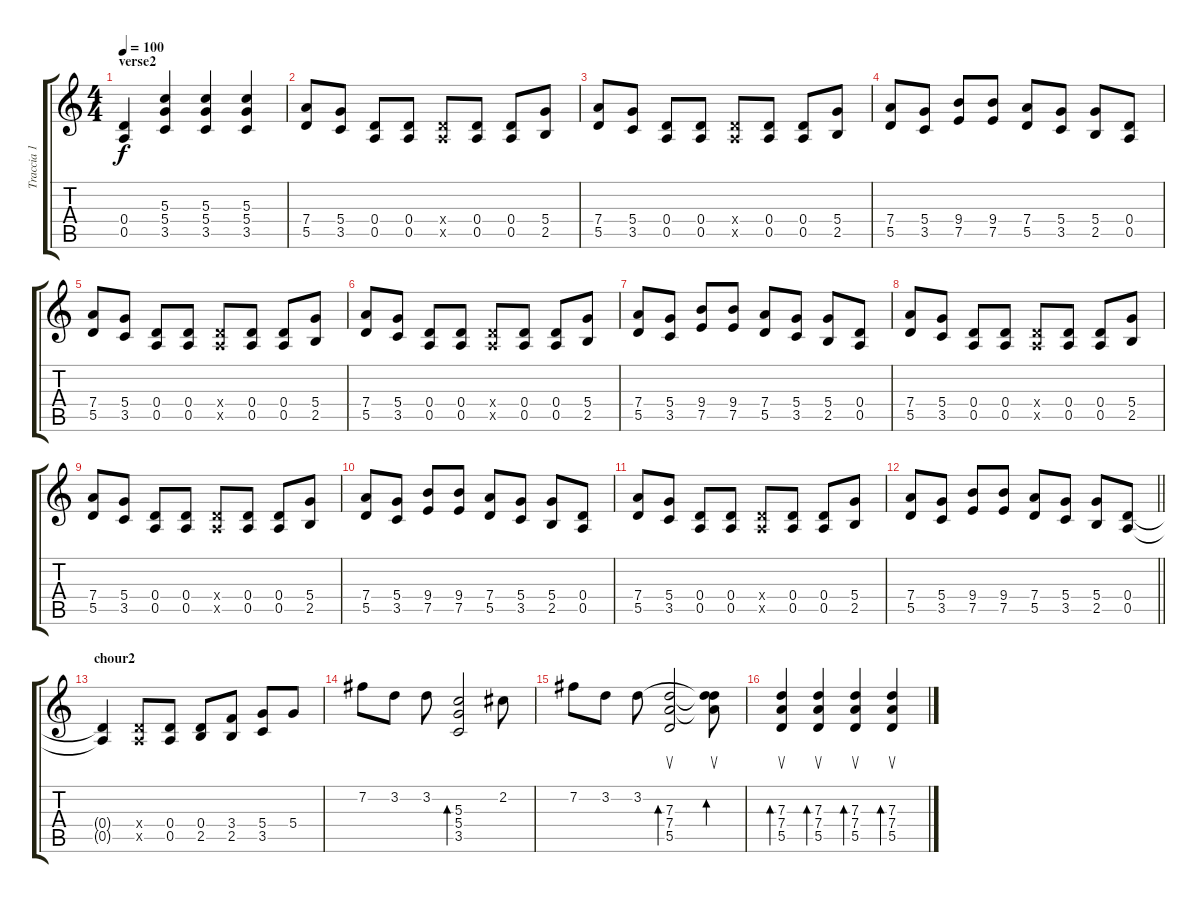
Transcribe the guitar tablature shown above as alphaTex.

\track ("Traccia 1" "Traccia 1") {instrument distortionguitar}
\staff {score tabs}
\tuning (E4 B3 G3 D3 A2 E2) {hide}
\ts (4 4)
\section ("" "verse2")
\tempo 100
\clef g2
\ks c
(0.4 0.5).4{dy f} (5.3 5.4 3.5).4 (5.3 5.4 3.5).4 (5.3 5.4 3.5).4 |
(7.4 5.5).8 (5.4 3.5).8 (0.4 0.5).8 (0.4 0.5).8 (0.4{x} 0.5{x}).8 (0.4 0.5).8 (0.4 0.5).8 (5.4 2.5).8 |
(7.4 5.5).8 (5.4 3.5).8 (0.4 0.5).8 (0.4 0.5).8 (0.4{x} 0.5{x}).8 (0.4 0.5).8 (0.4 0.5).8 (5.4 2.5).8 |
(7.4 5.5).8 (5.4 3.5).8 (9.4 7.5).8 (9.4 7.5).8 (7.4 5.5).8 (5.4 3.5).8 (5.4 2.5).8 (0.4 0.5).8 |
(7.4 5.5).8 (5.4 3.5).8 (0.4 0.5).8 (0.4 0.5).8 (0.4{x} 0.5{x}).8 (0.4 0.5).8 (0.4 0.5).8 (5.4 2.5).8 |
(7.4 5.5).8 (5.4 3.5).8 (0.4 0.5).8 (0.4 0.5).8 (0.4{x} 0.5{x}).8 (0.4 0.5).8 (0.4 0.5).8 (5.4 2.5).8 |
(7.4 5.5).8 (5.4 3.5).8 (9.4 7.5).8 (9.4 7.5).8 (7.4 5.5).8 (5.4 3.5).8 (5.4 2.5).8 (0.4 0.5).8 |
(7.4 5.5).8 (5.4 3.5).8 (0.4 0.5).8 (0.4 0.5).8 (0.4{x} 0.5{x}).8 (0.4 0.5).8 (0.4 0.5).8 (5.4 2.5).8 |
(7.4 5.5).8 (5.4 3.5).8 (0.4 0.5).8 (0.4 0.5).8 (0.4{x} 0.5{x}).8 (0.4 0.5).8 (0.4 0.5).8 (5.4 2.5).8 |
(7.4 5.5).8 (5.4 3.5).8 (9.4 7.5).8 (9.4 7.5).8 (7.4 5.5).8 (5.4 3.5).8 (5.4 2.5).8 (0.4 0.5).8 |
(7.4 5.5).8 (5.4 3.5).8 (0.4 0.5).8 (0.4 0.5).8 (0.4{x} 0.5{x}).8 (0.4 0.5).8 (0.4 0.5).8 (5.4 2.5).8 |
\barLineRight lightlight
(7.4 5.5).8 (5.4 3.5).8 (9.4 7.5).8 (9.4 7.5).8 (7.4 5.5).8 (5.4 3.5).8 (5.4 2.5).8 (0.4 0.5).8 |
\section ("" "chour2")
(0.4{t} 0.5{t}).4 (0.4{x} 0.5{x}).8 (0.4 0.5).8 (0.4 2.5).8 (3.4 2.5).8 (5.4 3.5).8 5.4.8 |
7.2.8 3.2.8 3.2.8 (5.3 5.4 3.5).2{bd 120} 2.2.8 |
7.2.8 3.2.8 3.2.8 (7.3 7.4 5.5).2{su bd 60} (3.2{t} 7.3{t} 7.4{t}).8{su bd 60} |
(7.3 7.4 5.5).4{su bd 60} (7.3 7.4 5.5).4{su bd 60} (7.3 7.4 5.5).4{su bd 60} (7.3 7.4 5.5).4{su bd 60}
